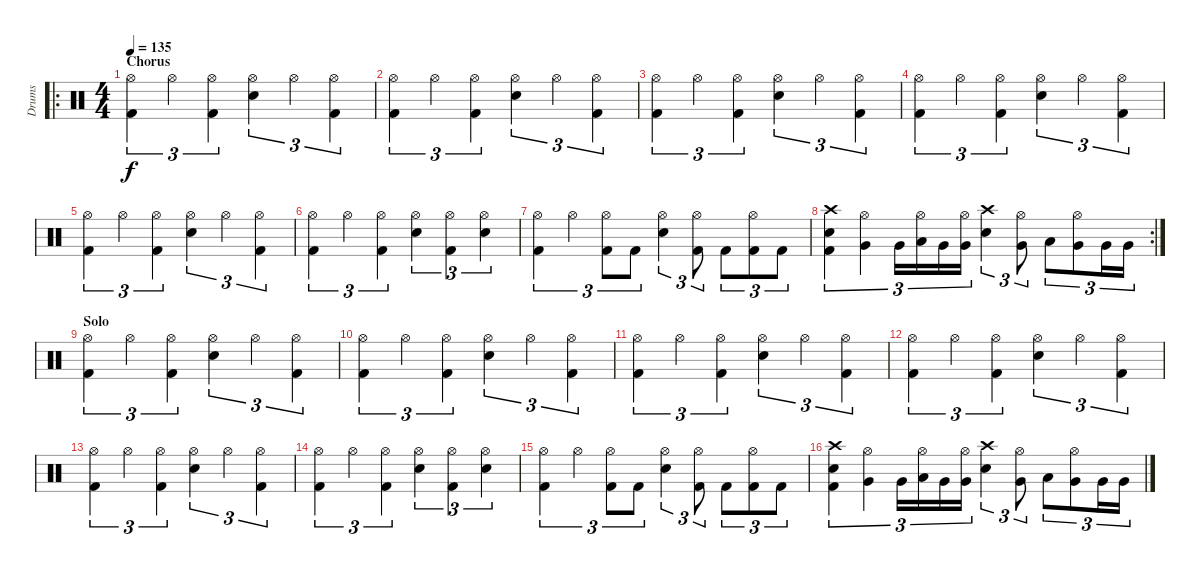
\track ("Drums" "Drums") {instrument percussion}
\staff {score}
\articulation defaults
\ro
\ts (4 4)
\section ("" "Chorus")
\tempo 135
\clef neutral
\ks c
("Hi-Hat (open)" "Kick (hit) 2").4{tu (3 2) dy f} "Hi-Hat (open)".4{tu (3 2)} ("Hi-Hat (open)" "Kick (hit) 2").4{tu (3 2)} ("Hi-Hat (open)" "Electric Snare (hit)").4{tu (3 2)} "Hi-Hat (open)".4{tu (3 2)} ("Hi-Hat (open)" "Kick (hit) 2").4{tu (3 2)} |
("Hi-Hat (open)" "Kick (hit) 2").4{tu (3 2)} "Hi-Hat (open)".4{tu (3 2)} ("Hi-Hat (open)" "Kick (hit) 2").4{tu (3 2)} ("Hi-Hat (open)" "Electric Snare (hit)").4{tu (3 2)} "Hi-Hat (open)".4{tu (3 2)} ("Hi-Hat (open)" "Kick (hit) 2").4{tu (3 2)} |
("Hi-Hat (open)" "Kick (hit) 2").4{tu (3 2)} "Hi-Hat (open)".4{tu (3 2)} ("Hi-Hat (open)" "Kick (hit) 2").4{tu (3 2)} ("Hi-Hat (open)" "Electric Snare (hit)").4{tu (3 2)} "Hi-Hat (open)".4{tu (3 2)} ("Hi-Hat (open)" "Kick (hit) 2").4{tu (3 2)} |
("Hi-Hat (open)" "Kick (hit) 2").4{tu (3 2)} "Hi-Hat (open)".4{tu (3 2)} ("Hi-Hat (open)" "Kick (hit) 2").4{tu (3 2)} ("Hi-Hat (open)" "Electric Snare (hit)").4{tu (3 2)} "Hi-Hat (open)".4{tu (3 2)} ("Hi-Hat (open)" "Kick (hit) 2").4{tu (3 2)} |
("Hi-Hat (open)" "Kick (hit) 2").4{tu (3 2)} "Hi-Hat (open)".4{tu (3 2)} ("Hi-Hat (open)" "Kick (hit) 2").4{tu (3 2)} ("Hi-Hat (open)" "Electric Snare (hit)").4{tu (3 2)} "Hi-Hat (open)".4{tu (3 2)} ("Hi-Hat (open)" "Kick (hit) 2").4{tu (3 2)} |
("Hi-Hat (open)" "Kick (hit) 2").4{tu (3 2)} "Hi-Hat (open)".4{tu (3 2)} ("Hi-Hat (open)" "Kick (hit) 2").4{tu (3 2)} ("Hi-Hat (open)" "Electric Snare (hit)").4{tu (3 2)} ("Hi-Hat (open)" "Kick (hit) 2").4{tu (3 2)} ("Hi-Hat (open)" "Electric Snare (hit)").4{tu (3 2)} |
("Hi-Hat (open)" "Kick (hit) 2").4{tu (3 2)} "Hi-Hat (open)".4{tu (3 2)} ("Hi-Hat (open)" "Kick (hit) 2").8{tu (3 2)} "Kick (hit) 2".8{tu (3 2)} ("Hi-Hat (open)" "Electric Snare (hit)").4{tu (3 2)} ("Hi-Hat (open)" "Kick (hit) 2").8{tu (3 2)} "Kick (hit) 2".8{tu (3 2)} ("Hi-Hat (open)" "Kick (hit) 2").8{tu (3 2)} "Kick (hit) 2".8{tu (3 2)} |
\rc 2
("Crash high (hit)" "Electric Snare (hit)" "Kick (hit) 2").4{tu (3 2)} ("Hi-Hat (open)" "Very Low Tom (hit)").4{tu (3 2)} "Very Low Tom (hit)".16{tu (3 2)} ("Hi-Hat (open)" "Low Floor Tom (hit)").16{tu (3 2)} "Very Low Tom (hit)".16{tu (3 2)} ("Hi-Hat (open)" "Very Low Tom (hit)").16{tu (3 2)} ("Crash high (hit)" "Electric Snare (hit)").4{tu (3 2)} ("Hi-Hat (open)" "Very Low Tom (hit)").8{tu (3 2)} "Low Floor Tom (hit)".8{tu (3 2)} ("Hi-Hat (open)" "Very Low Tom (hit)").8{tu (3 2)} "Very Low Tom (hit)".16{tu (3 2)} "Very Low Tom (hit)".16{tu (3 2)} |
\section ("" "Solo")
("Hi-Hat (open)" "Kick (hit) 2").4{tu (3 2)} "Hi-Hat (open)".4{tu (3 2)} ("Hi-Hat (open)" "Kick (hit) 2").4{tu (3 2)} ("Hi-Hat (open)" "Electric Snare (hit)").4{tu (3 2)} "Hi-Hat (open)".4{tu (3 2)} ("Hi-Hat (open)" "Kick (hit) 2").4{tu (3 2)} |
("Hi-Hat (open)" "Kick (hit) 2").4{tu (3 2)} "Hi-Hat (open)".4{tu (3 2)} ("Hi-Hat (open)" "Kick (hit) 2").4{tu (3 2)} ("Hi-Hat (open)" "Electric Snare (hit)").4{tu (3 2)} "Hi-Hat (open)".4{tu (3 2)} ("Hi-Hat (open)" "Kick (hit) 2").4{tu (3 2)} |
("Hi-Hat (open)" "Kick (hit) 2").4{tu (3 2)} "Hi-Hat (open)".4{tu (3 2)} ("Hi-Hat (open)" "Kick (hit) 2").4{tu (3 2)} ("Hi-Hat (open)" "Electric Snare (hit)").4{tu (3 2)} "Hi-Hat (open)".4{tu (3 2)} ("Hi-Hat (open)" "Kick (hit) 2").4{tu (3 2)} |
("Hi-Hat (open)" "Kick (hit) 2").4{tu (3 2)} "Hi-Hat (open)".4{tu (3 2)} ("Hi-Hat (open)" "Kick (hit) 2").4{tu (3 2)} ("Hi-Hat (open)" "Electric Snare (hit)").4{tu (3 2)} "Hi-Hat (open)".4{tu (3 2)} ("Hi-Hat (open)" "Kick (hit) 2").4{tu (3 2)} |
("Hi-Hat (open)" "Kick (hit) 2").4{tu (3 2)} "Hi-Hat (open)".4{tu (3 2)} ("Hi-Hat (open)" "Kick (hit) 2").4{tu (3 2)} ("Hi-Hat (open)" "Electric Snare (hit)").4{tu (3 2)} "Hi-Hat (open)".4{tu (3 2)} ("Hi-Hat (open)" "Kick (hit) 2").4{tu (3 2)} |
("Hi-Hat (open)" "Kick (hit) 2").4{tu (3 2)} "Hi-Hat (open)".4{tu (3 2)} ("Hi-Hat (open)" "Kick (hit) 2").4{tu (3 2)} ("Hi-Hat (open)" "Electric Snare (hit)").4{tu (3 2)} ("Hi-Hat (open)" "Kick (hit) 2").4{tu (3 2)} ("Hi-Hat (open)" "Electric Snare (hit)").4{tu (3 2)} |
("Hi-Hat (open)" "Kick (hit) 2").4{tu (3 2)} "Hi-Hat (open)".4{tu (3 2)} ("Hi-Hat (open)" "Kick (hit) 2").8{tu (3 2)} "Kick (hit) 2".8{tu (3 2)} ("Hi-Hat (open)" "Electric Snare (hit)").4{tu (3 2)} ("Hi-Hat (open)" "Kick (hit) 2").8{tu (3 2)} "Kick (hit) 2".8{tu (3 2)} ("Hi-Hat (open)" "Kick (hit) 2").8{tu (3 2)} "Kick (hit) 2".8{tu (3 2)} |
("Crash high (hit)" "Electric Snare (hit)" "Kick (hit) 2").4{tu (3 2)} ("Hi-Hat (open)" "Very Low Tom (hit)").4{tu (3 2)} "Very Low Tom (hit)".16{tu (3 2)} ("Hi-Hat (open)" "Low Floor Tom (hit)").16{tu (3 2)} "Very Low Tom (hit)".16{tu (3 2)} ("Hi-Hat (open)" "Very Low Tom (hit)").16{tu (3 2)} ("Crash high (hit)" "Electric Snare (hit)").4{tu (3 2)} ("Hi-Hat (open)" "Very Low Tom (hit)").8{tu (3 2)} "Low Floor Tom (hit)".8{tu (3 2)} ("Hi-Hat (open)" "Very Low Tom (hit)").8{tu (3 2)} "Very Low Tom (hit)".16{tu (3 2)} "Very Low Tom (hit)".16{tu (3 2)}
